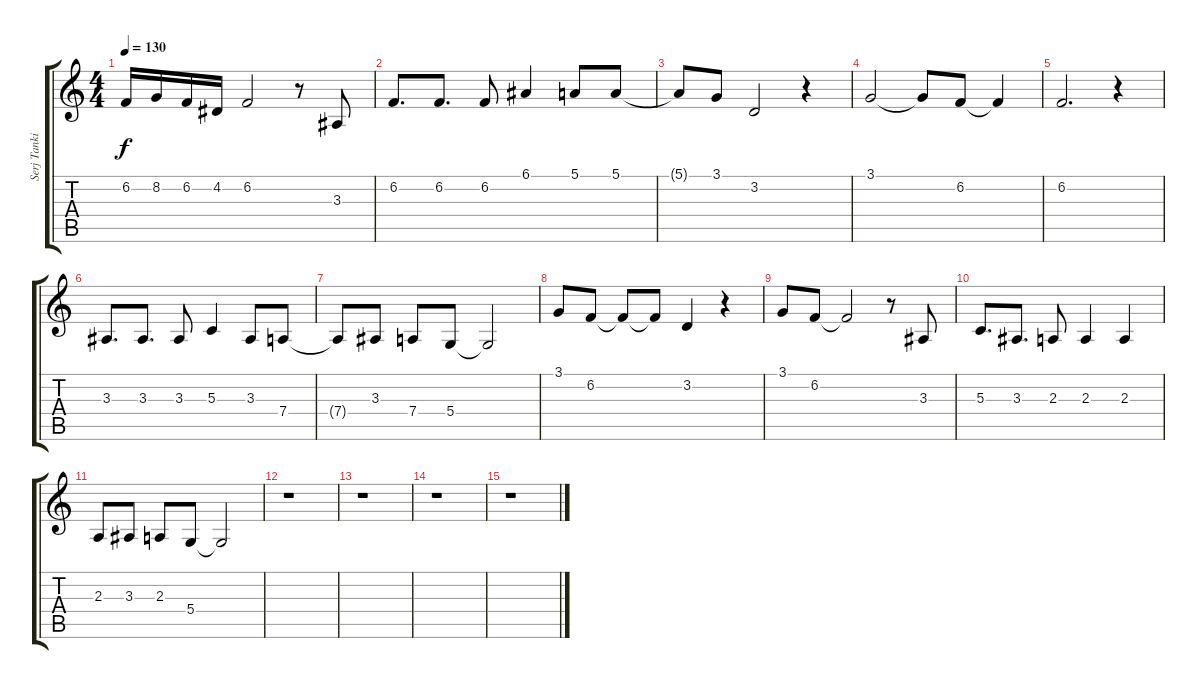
\track ("Serj Tankian" "Serj Tanki") {instrument oboe}
\staff {score tabs}
\tuning (E4 B3 G3 D3 A2 E2) {hide}
\ts (4 4)
\tempo 130
\clef g2
\ks c
6.2.16{dy f} 8.2.16 6.2.16 4.2.16 6.2.2 r.8 3.3.8 |
6.2.8{d} 6.2.8{d} 6.2.8 6.1.4 5.1.8 5.1.8 |
5.1{t}.8 3.1.8 3.2.2 r.4 |
3.1.2 3.1{t}.8 6.2.8 6.2{t}.4 |
6.2.2{d} r.4 |
3.3.8{d} 3.3.8{d} 3.3.8 5.3.4 3.3.8 7.4.8 |
7.4{t}.8 3.3.8 7.4.8 5.4.8 5.4{t}.2 |
3.1.8 6.2.8 6.2{t}.8 6.2{t}.8 3.2.4 r.4 |
3.1.8 6.2.8 6.2{t}.2 r.8 3.3.8 |
5.3.8{d} 3.3.8{d} 2.3.8 2.3.4 2.3.4 |
2.3.8 3.3.8 2.3.8 5.4.8 5.4{t}.2 |
r.1 |
r.1 |
r.1 |
r.1
